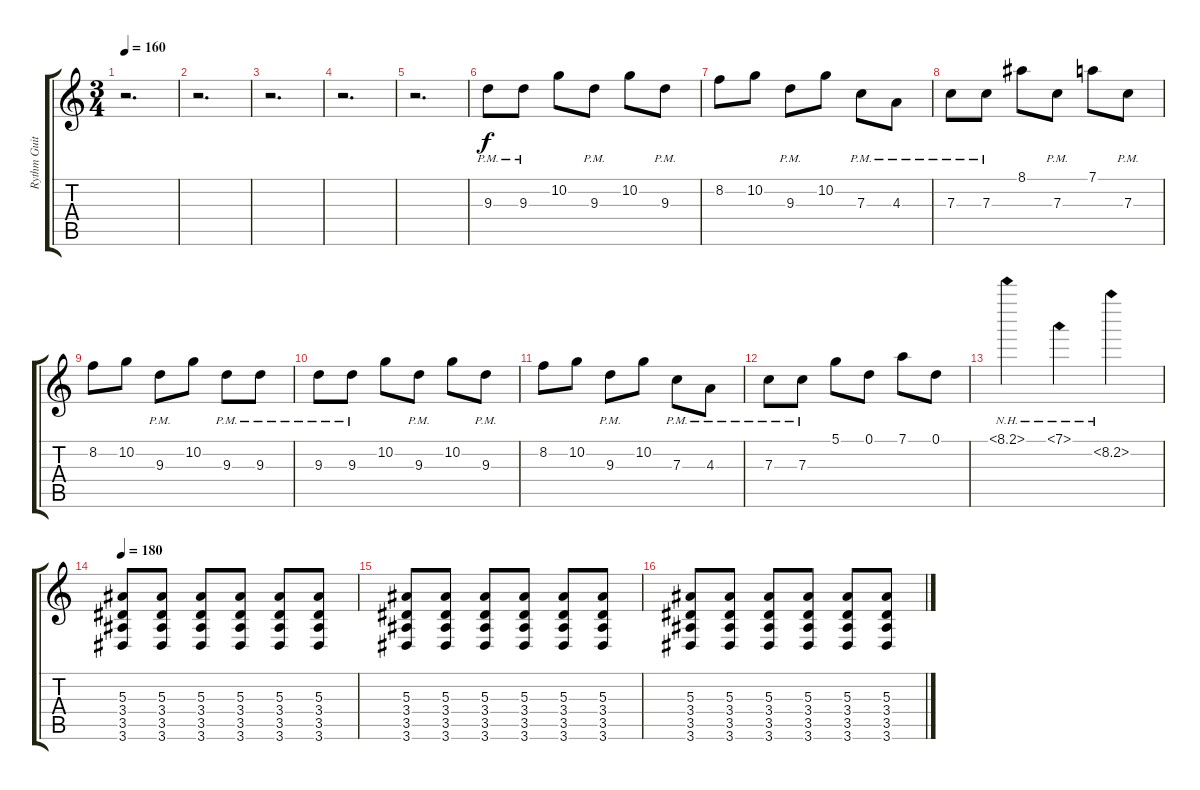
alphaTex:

\track ("Rythm Guitar" "Rythm Guit") {instrument distortionguitar}
\staff {score tabs}
\tuning (D4 A3 F3 C3 G2 C2) {hide}
\ts (3 4)
\tempo 160
\clef g2
\ks c
r.2{d dy f} |
r.2{d} |
r.2{d} |
r.2{d} |
r.2{d} |
9.3{pm}.8 9.3{pm}.8 10.2.8 9.3{pm}.8 10.2.8 9.3{pm}.8 |
8.2.8 10.2.8 9.3{pm}.8 10.2.8 7.3{pm}.8 4.3{pm}.8 |
7.3{pm}.8 7.3{pm}.8 8.1.8 7.3{pm}.8 7.1.8 7.3{pm}.8 |
8.2.8 10.2.8 9.3{pm}.8 10.2.8 9.3{pm}.8 9.3{pm}.8 |
9.3{pm}.8 9.3{pm}.8 10.2.8 9.3{pm}.8 10.2.8 9.3{pm}.8 |
8.2.8 10.2.8 9.3{pm}.8 10.2.8 7.3{pm}.8 4.3{pm}.8 |
7.3{pm}.8 7.3{pm}.8 5.1.8 0.1.8 7.1.8 0.1.8 |
8.1{nh}.4 7.1{nh}.4 8.2{nh}.4 |
\tempo 180
(5.3 3.4 3.5 3.6).8{instrument electricguitarclean} (5.3 3.4 3.5 3.6).8 (5.3 3.4 3.5 3.6).8 (5.3 3.4 3.5 3.6).8 (5.3 3.4 3.5 3.6).8 (5.3 3.4 3.5 3.6).8 |
(5.3 3.4 3.5 3.6).8 (5.3 3.4 3.5 3.6).8 (5.3 3.4 3.5 3.6).8 (5.3 3.4 3.5 3.6).8 (5.3 3.4 3.5 3.6).8 (5.3 3.4 3.5 3.6).8 |
(5.3 3.4 3.5 3.6).8 (5.3 3.4 3.5 3.6).8 (5.3 3.4 3.5 3.6).8 (5.3 3.4 3.5 3.6).8 (5.3 3.4 3.5 3.6).8 (5.3 3.4 3.5 3.6).8
